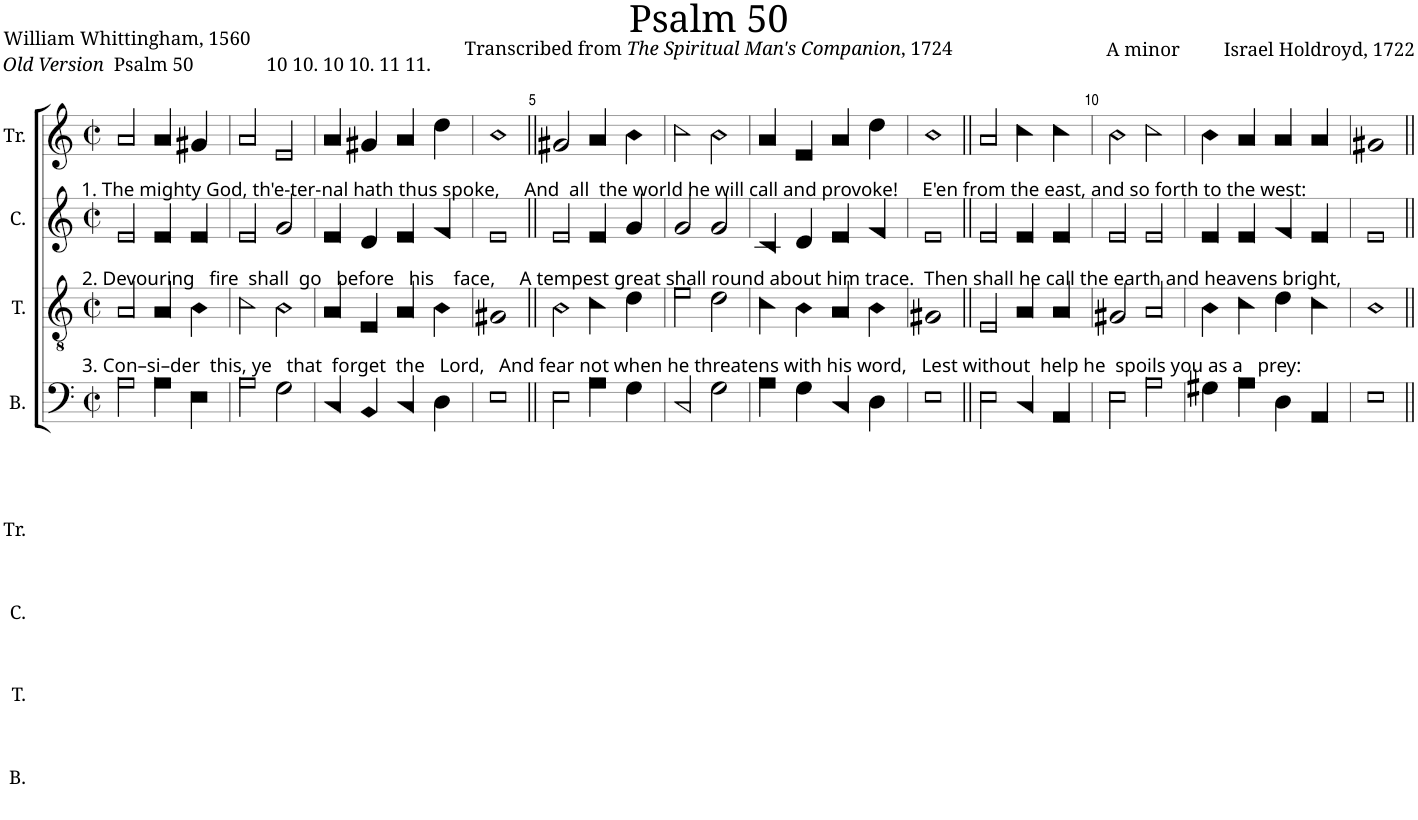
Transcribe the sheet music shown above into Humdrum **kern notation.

**kern	**kern	**kern	**kern
*part4	*part3	*part2	*part1
*staff4	*staff3	*staff2	*staff1
*I"B.	*I"T.	*I"C.	*I"Tr.
*I'B.	*I'T.	*I'C.	*I'Tr.
*clefF4	*clefGv2	*clefG2	*clefG2
*k[]	*k[]	*k[]	*k[]
*M2/2	*M2/2	*M2/2	*M2/2
*met(c|)	*met(c|)	*met(c|)	*met(c|)
=1	=1	=1	=1
!	!	!	!LO:TX:b:t=1. The mighty God, th'e-ter-nal hath thus spoke,     And  all  the world he will call and provoke!     E'en from the east, and so forth to the west&colon;
!	!	!LO:TX:b:t=2. Devouring   fire  shall  go   before   his    face,     A tempest great shall round about him trace.  Then shall he call the earth and heavens bright,	!
!	!LO:TX:b:t=3. Con–si–der  this, ye   that  forget  the   Lord,   And fear not when he threatens with his word,   Lest without  help he  spoils you as a   prey&colon;	!	!
2A!\	2A!/	2e!/	2a!/
4A!\	4A!/	4e!/	4a!/
4E!\	4B!\	4e!/	4g#X!/
=2	=2	=2	=2
2A!\	2c!\	2e!/	2a!/
2G!\	2B!\	2g!/	2e!/
=3	=3	=3	=3
4C!/	4A!/	4e!/	4a!/
4BB!/	4E!/	4d!/	4g#X!/
4C!/	4A!/	4e!/	4a!/
4D!\	4B!\	4f!/	4dd!\
=4	=4	=4	=4
1E!	1G#X!	1e!	1b!
=5||	=5||	=5||	=5||
2E!\	2B!\	2e!/	2g#X!/
4A!\	4c!\	4e!/	4a!/
4G!\	4d!\	4g!/	4b!\
=6	=6	=6	=6
2C!/	2e!\	2g!/	2cc!\
2G!\	2d!\	2g!/	2b!\
=7	=7	=7	=7
4A!\	4c!\	4c!/	4a!/
4G!\	4B!\	4d!/	4e!/
4C!/	4A!/	4e!/	4a!/
4D!\	4B!\	4f!/	4dd!\
=8	=8	=8	=8
1E!	1G#X!	1e!	1b!
=9||	=9||	=9||	=9||
2E!\	2E!/	2e!/	2a!/
4C!/	4A!/	4e!/	4cc!\
4AA!/	4A!/	4e!/	4cc!\
=10	=10	=10	=10
2E!\	2G#X!/	2e!/	2b!\
2A!\	2A!/	2e!/	2cc!\
=11	=11	=11	=11
4G#X!\	4B!\	4e!/	4b!\
4A!\	4c!\	4e!/	4a!/
4D!\	4d!\	4f!/	4a!/
4AA!/	4c!\	4e!/	4a!/
=12	=12	=12	=12
1E!	1B!	1e!	1g#X!
=||	=||	=||	=||
*-	*-	*-	*-
